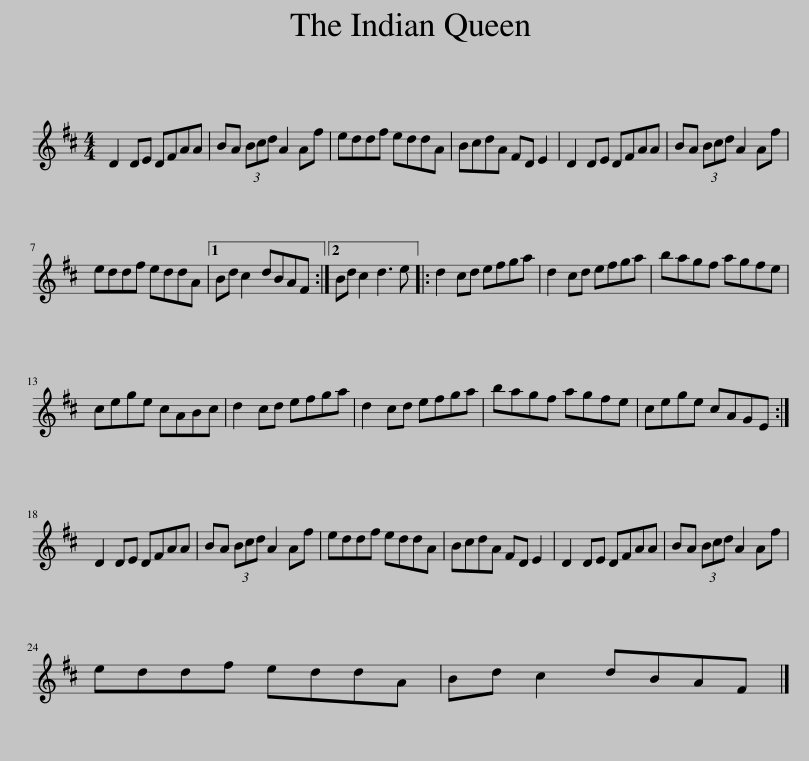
X:1
L:1/8
M:4/4
I:linebreak $
K:D
V:1 treble
V:1
 D2 DE DFAA | BA (3Bcd A2 Af | eddf eddA | BcdA FD E2 | D2 DE DFAA | %5
 BA (3Bcd A2 Af |$ eddf eddA |1 Bd c2 dBAF :|2 Bd c2 d3 e |: d2 cd efga | %10
 d2 cd efga | bagf agfe |$ cege cABc | d2 cd efga | d2 cd efga | %15
 bagf agfe | cege cAGE :|$ D2 DE DFAA | BA (3Bcd A2 Af | eddf eddA | %20
 BcdA FD E2 | D2 DE DFAA | BA (3Bcd A2 Af |$ eddf eddA | Bd c2 dBAF |] %25
